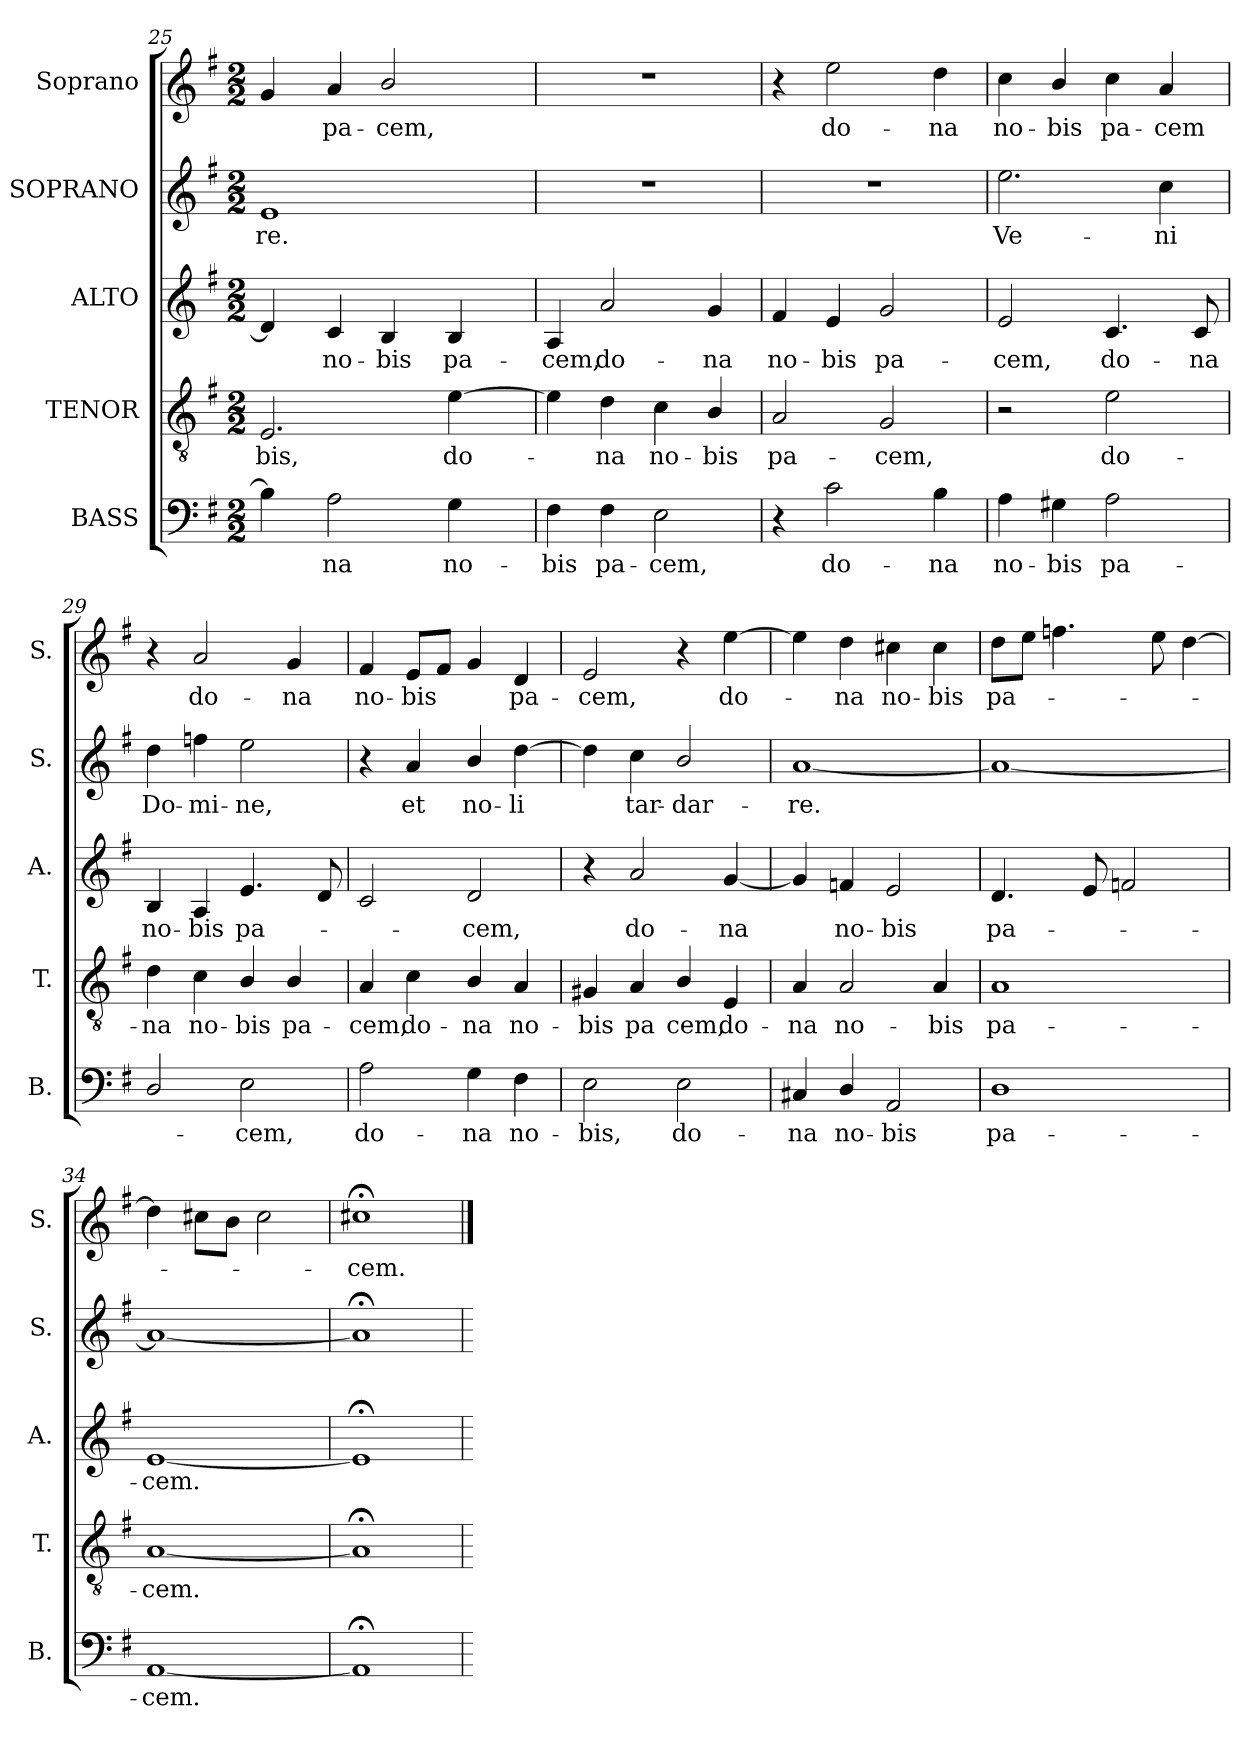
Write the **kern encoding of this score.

**kern	**text	**kern	**text	**kern	**text	**kern	**text	**kern	**text
*part5	*part5	*part4	*part4	*part3	*part3	*part2	*part2	*part1	*part1
*staff5	*staff5	*staff4	*staff4	*staff3	*staff3	*staff2	*staff2	*staff1	*staff1
*I"BASS	*	*I"TENOR	*	*I"ALTO	*	*I"SOPRANO	*	*I"Soprano	*
*I'B.	*	*I'T.	*	*I'A.	*	*I'S.	*	*I'S.	*
!!LO:PB:g=z
*clefF4	*	*clefGv2	*	*clefG2	*	*clefG2	*	*clefG2	*
*k[f#]	*	*k[f#]	*	*k[f#]	*	*k[f#]	*	*k[f#]	*
*G:	*	*G:	*	*G:	*	*G:	*	*G:	*
*M2/2	*	*M2/2	*	*M2/2	*	*M2/2	*	*M2/2	*
=25	=25	=25	=25	=25	=25	=25	=25	=25	=25
!	!	!	!LO:LY:b:cj	!	!	!	!LO:LY:b:cj	!	!
*^	*	*	*	*^	*	*	*	*	*
4B\]	32.ryy	.	2.E/	-bis,	4d/]	32.ryy	.	1e	-re.	4g/	.
.	2ryy	.	.	.	.	2ryy	.	.	.	.	.
!	!	!LO:LY:b:cj	!	!	!	!	!LO:LY:b:cj	!	!	!	!LO:LY:b:cj
2A\	.	-na	.	.	4c/	.	-no-	.	.	4a/	pa-
!	!	!	!	!	!	!	!LO:LY:b:cj	!	!	!	!LO:LY:b:cj
.	.	.	.	.	4B/	.	-bis	.	.	2b/	-cem,
.	4ryy	.	.	.	.	4ryy	.	.	.	.	.
!	!	!LO:LY:b:cj	!	!LO:LY:b:cj	!	!	!LO:LY:b:cj	!	!	!	!
4G\	.	no-	[>4e\	do-	4B/	.	pa-	.	.	.	.
.	8ryy	.	.	.	.	8ryy	.	.	.	.	.
.	16ryy	.	.	.	.	16ryy	.	.	.	.	.
.	64ryy	.	.	.	.	64ryy	.	.	.	.	.
=26	=26	=26	=26	=26	=26	=26	=26	=26	=26	=26	=26
!	!	!LO:LY:b:cj	!	!	!	!	!LO:LY:b:cj	!	!	!	!
*v	*v	*	*	*	*v	*v	*	*	*	*	*
4F#\	-bis	4e\]	.	4A/	-cem,	1r	.	1r	.
!	!LO:LY:b:cj	!	!LO:LY:b:cj	!	!LO:LY:b:cj	!	!	!	!
4F#\	pa-	4d\	-na	2a/	do-	.	.	.	.
!	!LO:LY:b:cj	!	!LO:LY:b:cj	!	!	!	!	!	!
2E\	-cem,	4c\	no-	.	.	.	.	.	.
!	!	!	!LO:LY:b:cj	!	!LO:LY:b:cj	!	!	!	!
.	.	4B/	-bis	4g/	-na	.	.	.	.
=27	=27	=27	=27	=27	=27	=27	=27	=27	=27
!	!	!	!LO:LY:b:cj	!	!LO:LY:b:cj	!	!	!	!
4r	.	2A/	pa-	4f#/	no-	1r	.	4r	.
!	!LO:LY:b:cj	!	!	!	!LO:LY:b:cj	!	!	!	!LO:LY:b:cj
2c\	do-	.	.	4e/	-bis	.	.	2ee\	do-
!	!	!	!LO:LY:b:cj	!	!LO:LY:b:cj	!	!	!	!
.	.	2G/	-cem,	2g/	pa-	.	.	.	.
!	!LO:LY:b:cj	!	!	!	!	!	!	!	!LO:LY:b:cj
4B\	-na	.	.	.	.	.	.	4dd\	-na
=28	=28	=28	=28	=28	=28	=28	=28	=28	=28
!	!LO:LY:b:cj	!	!	!	!LO:LY:b:cj	!	!LO:LY:b:cj	!	!LO:LY:b:cj
4A\	no-	2r	.	2e/	-cem,	2.ee\	Ve-	4cc\	no-
!	!LO:LY:b:cj	!	!	!	!	!	!	!	!LO:LY:b:cj
4G#X\	-bis	.	.	.	.	.	.	4b/	-bis
!	!LO:LY:b:cj	!	!LO:LY:b:cj	!	!LO:LY:b:cj	!	!	!	!LO:LY:b:cj
2A\	pa-	2e\	do-	4.c/	do-	.	.	4cc\	pa-
!	!	!	!	!	!	!	!LO:LY:b:cj	!	!LO:LY:b:cj
.	.	.	.	.	.	4cc\	-ni	4a/	-cem
!	!	!	!	!	!LO:LY:b:cj	!	!	!	!
.	.	.	.	8c/	-na	.	.	.	.
=29	=29	=29	=29	=29	=29	=29	=29	=29	=29
!	!	!	!LO:LY:b:cj	!	!LO:LY:b:cj	!	!LO:LY:b:cj	!	!
2D/	.	4d\	-na	4B/	no-	4dd\	Do-	4r	.
!	!	!	!LO:LY:b:cj	!	!LO:LY:b:cj	!	!LO:LY:b:cj	!	!LO:LY:b:cj
.	.	4c\	no-	4A/	-bis	4ffn\	-mi-	2a/	do-
!	!LO:LY:b:cj	!	!LO:LY:b:cj	!	!LO:LY:b:cj	!	!LO:LY:b:cj	!	!
2E\	-cem,	4B/	-bis	4.e/	pa-	2ee\	-ne,	.	.
!	!	!	!LO:LY:b:cj	!	!	!	!	!	!LO:LY:b:cj
.	.	4B/	pa-	.	.	.	.	4g/	-na
.	.	.	.	8d/	.	.	.	.	.
!!LO:LB:g=z
=30	=30	=30	=30	=30	=30	=30	=30	=30	=30
!	!LO:LY:b:cj	!	!LO:LY:b:cj	!	!	!	!	!	!LO:LY:b:cj
2A\	do-	4A/	-cem,	2c/	.	4r	.	4f#/	no-
!	!	!	!LO:LY:b:cj	!	!	!	!LO:LY:b:cj	!	!LO:LY:b:cj
.	.	4c\	do-	.	.	4a/	et	8e/L	-bis
.	.	.	.	.	.	.	.	8f#/J	.
!	!LO:LY:b:cj	!	!LO:LY:b:cj	!	!LO:LY:b:cj	!	!LO:LY:b:cj	!	!
4G\	-na	4B/	-na	2d/	-cem,	4b/	no-	4g/	.
!	!LO:LY:b:cj	!	!LO:LY:b:cj	!	!	!	!LO:LY:b:cj	!	!LO:LY:b:cj
4F#\	no-	4A/	no-	.	.	[>4dd\	-li	4d/	pa-
=31	=31	=31	=31	=31	=31	=31	=31	=31	=31
!	!LO:LY:b:cj	!	!LO:LY:b:cj	!	!	!	!	!	!LO:LY:b:cj
2E\	-bis,	4G#X/	-bis	4r	.	4dd\]	.	2e/	-cem,
!	!	!	!LO:LY:b:cj	!	!LO:LY:b:cj	!	!LO:LY:b:cj	!	!
.	.	4A/	pa	2a/	do-	4cc\	tar-	.	.
!	!LO:LY:b:cj	!	!LO:LY:b:cj	!	!	!	!LO:LY:b:cj	!	!
2E\	do-	4B/	cem,	.	.	2b/	-dar-	4r	.
!	!	!	!LO:LY:b:cj	!	!LO:LY:b:cj	!	!	!	!LO:LY:b:cj
.	.	4E/	do-	[<4g/	-na	.	.	[>4ee\	do-
=32	=32	=32	=32	=32	=32	=32	=32	=32	=32
!	!LO:LY:b:cj	!	!LO:LY:b:cj	!	!	!	!LO:LY:b:cj	!	!
4C#X/	-na	4A/	-na	4g/]	.	[<1a	-re.	4ee\]	.
!	!LO:LY:b:cj	!	!LO:LY:b:cj	!	!LO:LY:b:cj	!	!	!	!LO:LY:b:cj
4D/	no-	2A/	no-	4fn/	no-	.	.	4dd\	-na
!	!LO:LY:b:cj	!	!	!	!LO:LY:b:cj	!	!	!	!LO:LY:b:cj
2AA/	-bis	.	.	2e/	-bis	.	.	4cc#X\	no-
!	!	!	!LO:LY:b:cj	!	!	!	!	!	!LO:LY:b:cj
.	.	4A/	-bis	.	.	.	.	4cc#\	-bis
=33	=33	=33	=33	=33	=33	=33	=33	=33	=33
!	!LO:LY:b:cj	!	!LO:LY:b:cj	!	!LO:LY:b:cj	!	!	!	!LO:LY:b:cj
1D	pa-	1A	pa-	4.d/	pa-	1a_<	.	8dd\L	pa-
.	.	.	.	.	.	.	.	8ee\J	.
.	.	.	.	.	.	.	.	4.ffn\	.
.	.	.	.	8e/	.	.	.	.	.
.	.	.	.	2fn/	.	.	.	.	.
.	.	.	.	.	.	.	.	8ee\	.
.	.	.	.	.	.	.	.	[>4dd\	.
=34	=34	=34	=34	=34	=34	=34	=34	=34	=34
!	!LO:LY:b	!	!LO:LY:b	!	!LO:LY:b	!	!	!	!
[<1AA	-cem.	[<1A	-cem.	[<1e	-cem.	1a_<	.	4dd\]	.
.	.	.	.	.	.	.	.	8cc#X\L	.
.	.	.	.	.	.	.	.	8b\J	.
.	.	.	.	.	.	.	.	2cc#\	.
=35	=35	=35	=35	=35	=35	=35	=35	=35	=35
!	!	!	!	!	!	!	!	!	!LO:LY:b:cj
1AA;<]	.	1A;<]	.	1e;<]	.	1a;<]	.	1cc#X;<	-cem.
=	==	=	==	=	==	=	==	==	==
*-	*-	*-	*-	*-	*-	*-	*-	*-	*-
